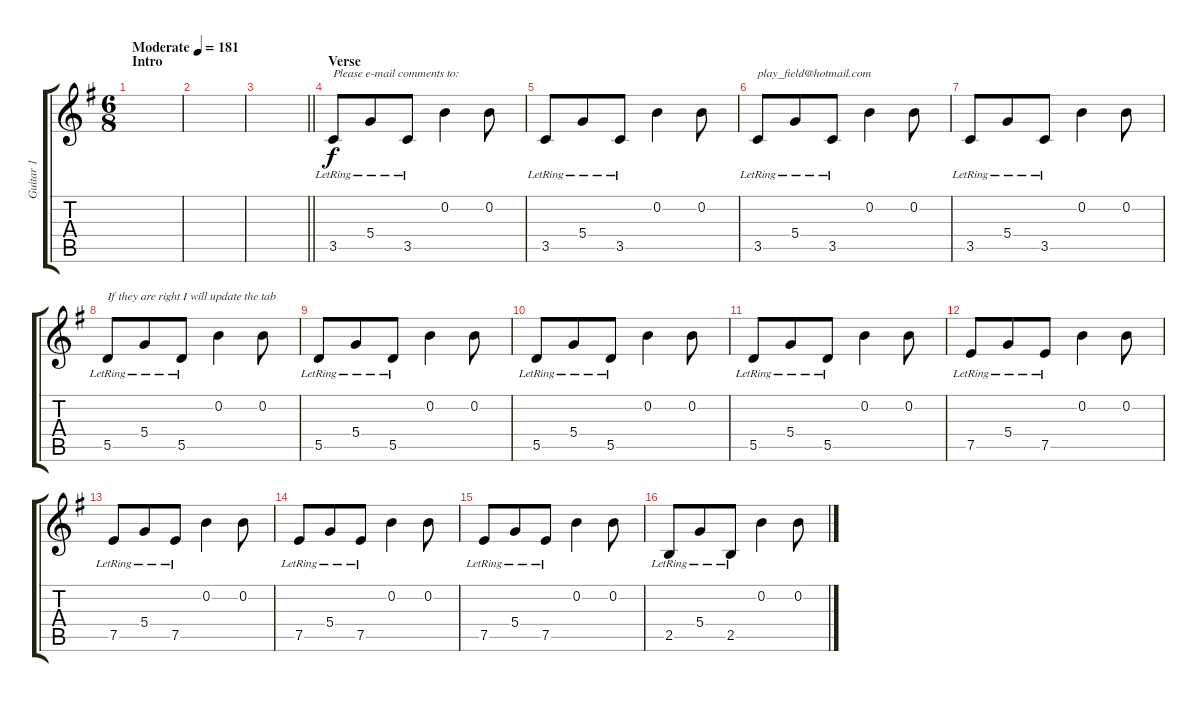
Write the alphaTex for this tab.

\track ("Guitar 1" "Guitar 1") {instrument distortionguitar}
\staff {score tabs}
\tuning (E4 B3 G3 D3 A2 E2) {hide}
\ts (6 8)
\section ("" "Intro")
\tempo (181 "Moderate")
\clef g2
\ks eminor
|
|
\barLineRight lightlight
|
\section ("" "Verse")
3.5{lr}.8{txt "Please e-mail comments to:"} 5.4{lr}.8 3.5{lr}.8 0.2.4 0.2.8 |
3.5{lr}.8 5.4{lr}.8 3.5{lr}.8 0.2.4 0.2.8 |
3.5{lr}.8{txt "play_field@hotmail.com"} 5.4{lr}.8 3.5{lr}.8 0.2.4 0.2.8 |
3.5{lr}.8 5.4{lr}.8 3.5{lr}.8 0.2.4 0.2.8 |
5.5{lr}.8{txt "If they are right I will update the tab"} 5.4{lr}.8 5.5{lr}.8 0.2.4 0.2.8 |
5.5{lr}.8 5.4{lr}.8 5.5{lr}.8 0.2.4 0.2.8 |
5.5{lr}.8 5.4{lr}.8 5.5{lr}.8 0.2.4 0.2.8 |
5.5{lr}.8 5.4{lr}.8 5.5{lr}.8 0.2.4 0.2.8 |
7.5{lr}.8 5.4{lr}.8 7.5{lr}.8 0.2.4 0.2.8 |
7.5{lr}.8 5.4{lr}.8 7.5{lr}.8 0.2.4 0.2.8 |
7.5{lr}.8 5.4{lr}.8 7.5{lr}.8 0.2.4 0.2.8 |
7.5{lr}.8 5.4{lr}.8 7.5{lr}.8 0.2.4 0.2.8 |
2.5{lr}.8 5.4{lr}.8 2.5{lr}.8 0.2.4 0.2.8
